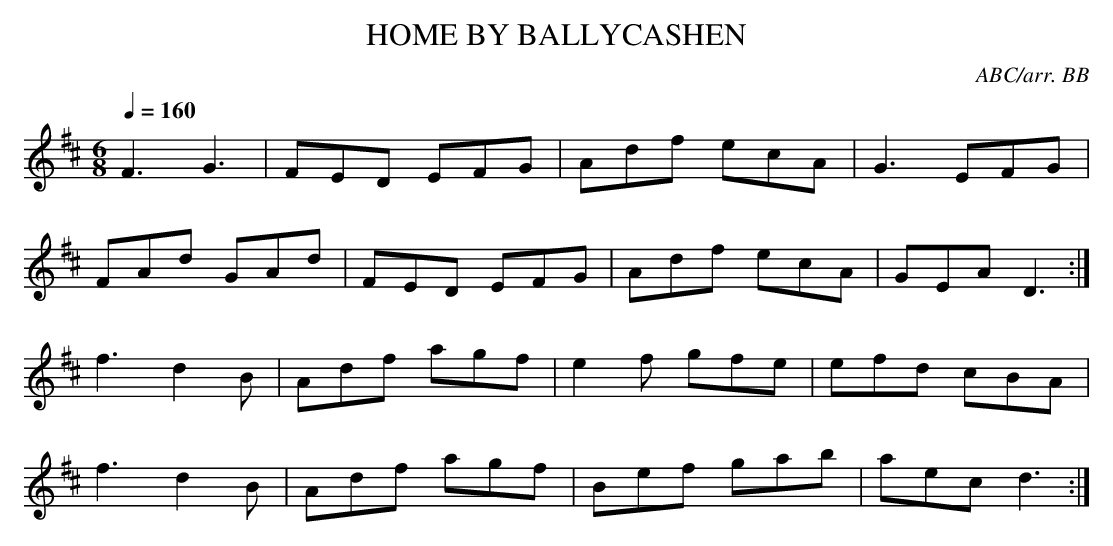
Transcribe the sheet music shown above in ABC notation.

X:1
T:HOME BY BALLYCASHEN
C:ABC/arr. BB
L:1/8
Q:1/4=160
M:6/8
K:D
F3 G3|FED EFG|Adf ecA|G3 EFG|
FAd GAd|FED EFG|Adf ecA|GEA D3:|
f3 d2B|Adf agf|e2f gfe|efd cBA|
f3 d2B|Adf agf|Bef gab|aec d3:|
